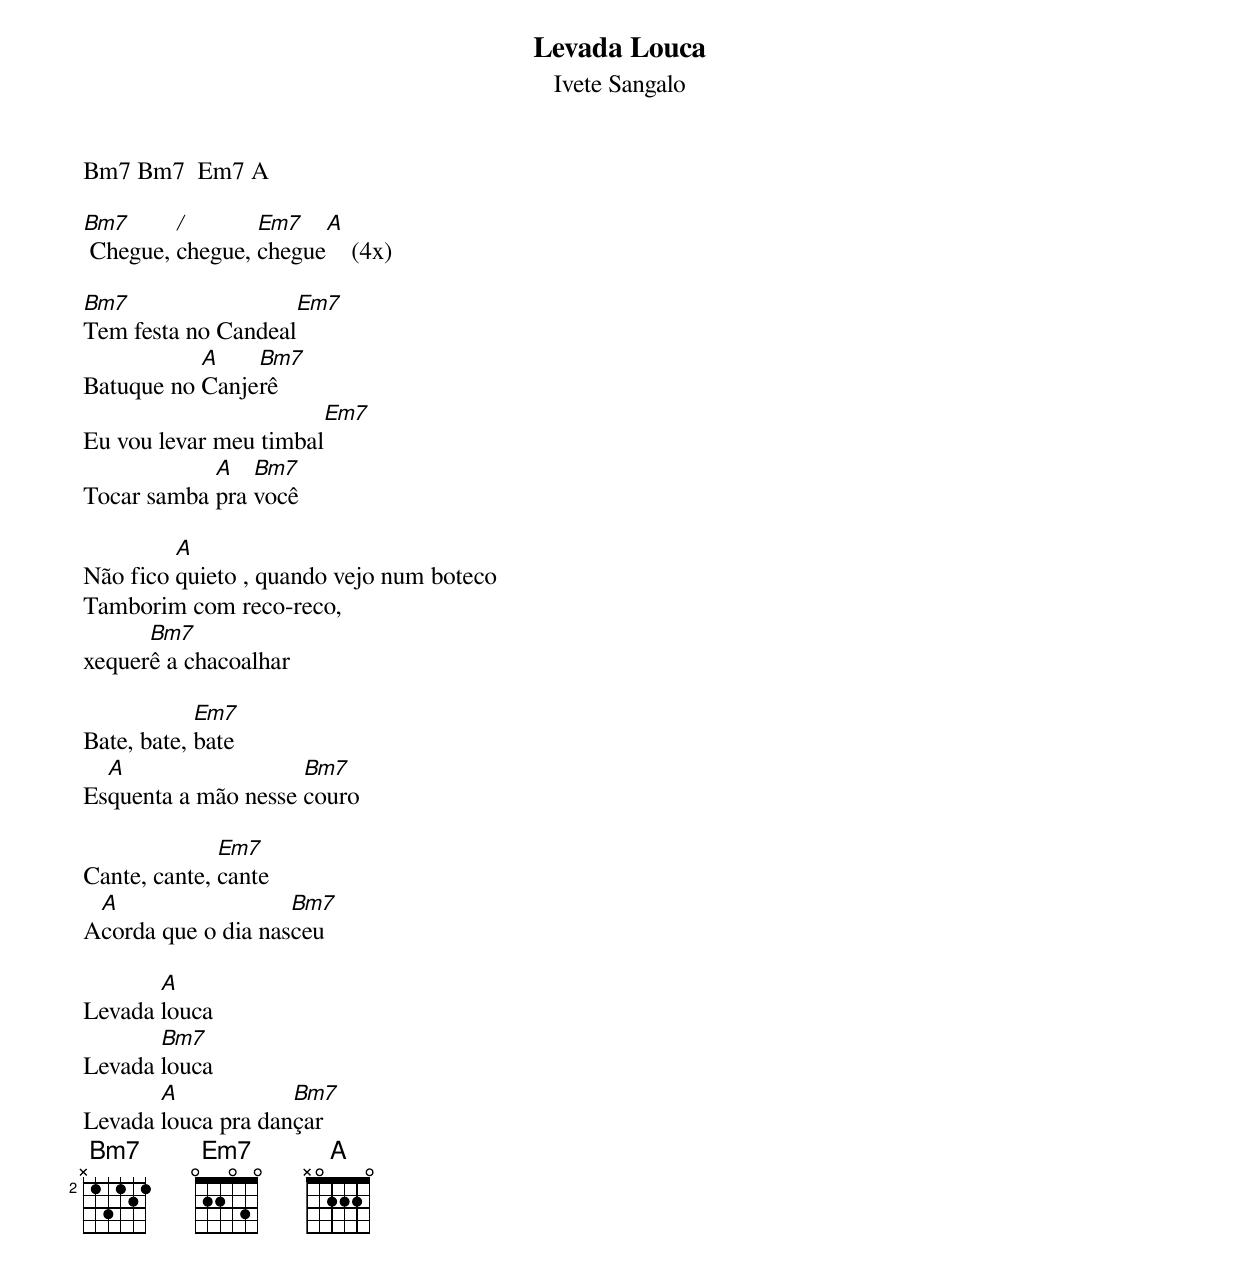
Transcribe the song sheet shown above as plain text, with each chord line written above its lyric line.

Levada Louca
Ivete Sangalo

Bm7 Bm7  Em7 A

Bm7      /       Em7   A
 Chegue, chegue, chegue    (4x)

Bm7                 Em7
Tem festa no Candeal
           A    Bm7
Batuque no Canjerê
                        Em7
Eu vou levar meu timbal
            A   Bm7
Tocar samba pra você

         A
Não fico quieto , quando vejo num boteco
Tamborim com reco-reco,
      Bm7
xequerê a chacoalhar

            Em7
Bate, bate, bate
  A                  Bm7
Esquenta a mão nesse couro

              Em7
Cante, cante, cante
 A                  Bm7
Acorda que o dia nasceu

       A
Levada louca
       Bm7
Levada louca
       A            Bm7
Levada louca pra dançar
